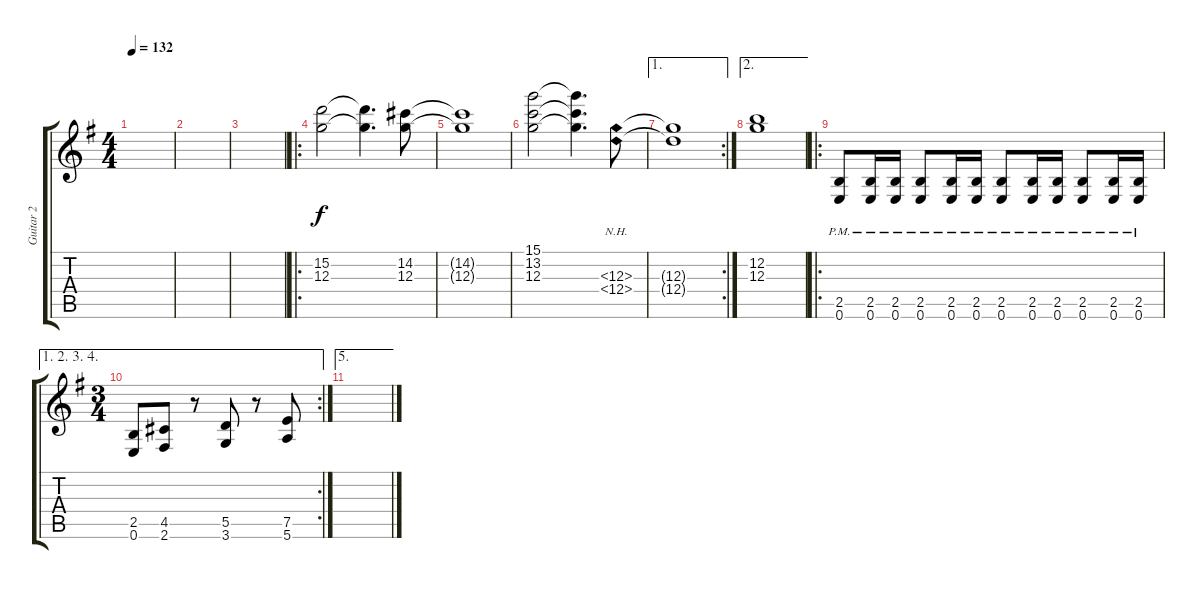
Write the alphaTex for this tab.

\track ("Guitar 2" "Guitar 2") {instrument distortionguitar}
\staff {score tabs}
\tuning (E4 B3 G3 D3 A2 E2) {hide}
\ts (4 4)
\tempo 132
\clef g2
\ks g
|
|
|
\ro
(15.2 12.3).2 (15.2{t} 12.3{t}).4{d} (14.2 12.3).8 |
(14.2{t} 12.3{t}).1 |
(15.1 13.2 12.3).2 (15.1{t} 13.2{t} 12.3{t}).4{d} (12.3{nh} 12.4{nh}).8 |
\ae 1
\rc 2
(12.3{t} 12.4{t}).1 |
\ae 2
(12.2 12.3).1 |
\ro
(2.5{pm} 0.6{pm}).8 (2.5{pm} 0.6{pm}).16 (2.5{pm} 0.6{pm}).16 (2.5{pm} 0.6{pm}).8 (2.5{pm} 0.6{pm}).16 (2.5{pm} 0.6{pm}).16 (2.5{pm} 0.6{pm}).8 (2.5{pm} 0.6{pm}).16 (2.5{pm} 0.6{pm}).16 (2.5{pm} 0.6{pm}).8 (2.5{pm} 0.6{pm}).16 (2.5{pm} 0.6{pm}).16 |
\ae (1 2 3 4)
\rc 2
\ts (3 4)
(2.5 0.6).8 (4.5 2.6).8 r.8 (5.5 3.6).8 r.8 (7.5 5.6).8 |
\ae 5
